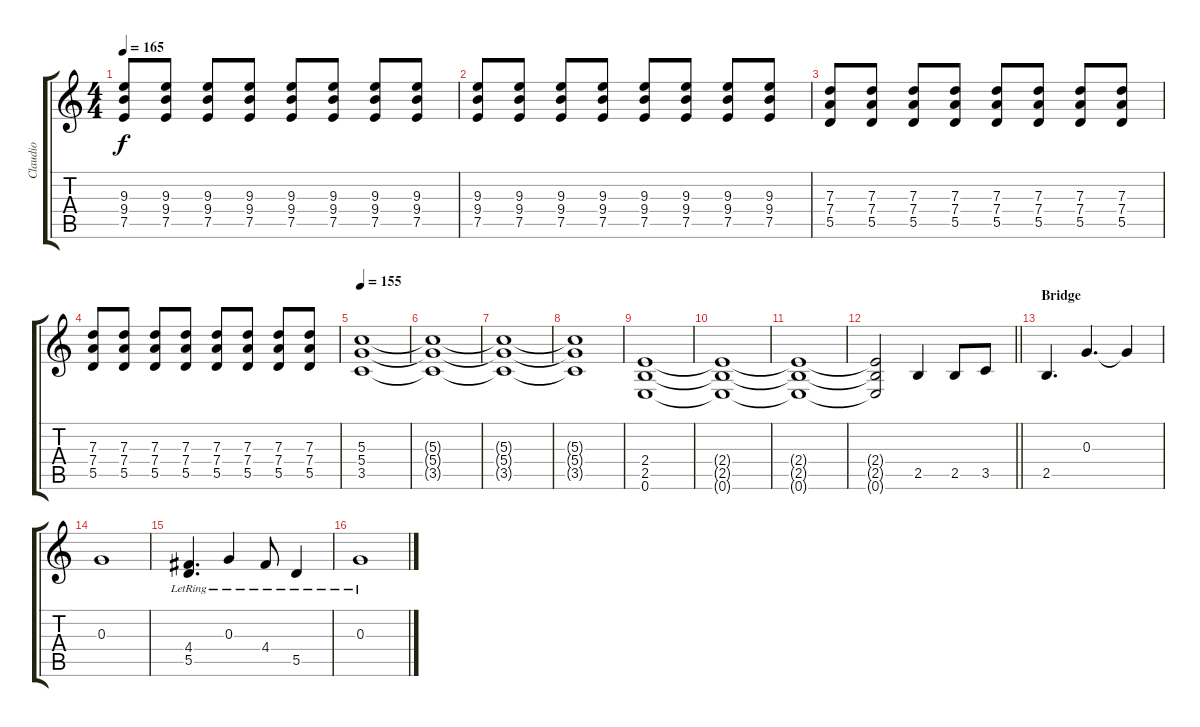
\track ("Claudio" "Claudio") {instrument distortionguitar}
\staff {score tabs}
\tuning (E4 B3 G3 D3 A2 E2) {hide}
\ts (4 4)
\tempo 165
\clef g2
\ks c
(9.3 9.4 7.5).8{dy f} (9.3 9.4 7.5).8 (9.3 9.4 7.5).8 (9.3 9.4 7.5).8 (9.3 9.4 7.5).8 (9.3 9.4 7.5).8 (9.3 9.4 7.5).8 (9.3 9.4 7.5).8 |
(9.3 9.4 7.5).8 (9.3 9.4 7.5).8 (9.3 9.4 7.5).8 (9.3 9.4 7.5).8 (9.3 9.4 7.5).8 (9.3 9.4 7.5).8 (9.3 9.4 7.5).8 (9.3 9.4 7.5).8 |
(7.3 7.4 5.5).8 (7.3 7.4 5.5).8 (7.3 7.4 5.5).8 (7.3 7.4 5.5).8 (7.3 7.4 5.5).8 (7.3 7.4 5.5).8 (7.3 7.4 5.5).8 (7.3 7.4 5.5).8 |
(7.3 7.4 5.5).8 (7.3 7.4 5.5).8 (7.3 7.4 5.5).8 (7.3 7.4 5.5).8 (7.3 7.4 5.5).8 (7.3 7.4 5.5).8 (7.3 7.4 5.5).8 (7.3 7.4 5.5).8 |
\tempo 155
(5.3 5.4 3.5).1 |
(5.3{t} 5.4{t} 3.5{t}).1 |
(5.3{t} 5.4{t} 3.5{t}).1 |
(5.3{t} 5.4{t} 3.5{t}).1 |
(2.4 2.5 0.6).1 |
(2.4{t} 2.5{t} 0.6{t}).1 |
(2.4{t} 2.5{t} 0.6{t}).1 |
\barLineRight lightlight
(2.4{t} 2.5{t} 0.6{t}).2 2.5.4{instrument electricguitarclean} 2.5.8 3.5.8 |
\section ("" "Bridge")
2.5.4{d} 0.3.4{d} 0.3{t}.4 |
0.3.1 |
(4.4{lr} 5.5{lr}).4{d} 0.3{lr}.4 4.4{lr}.8 5.5{lr}.4 |
0.3{lr}.1
